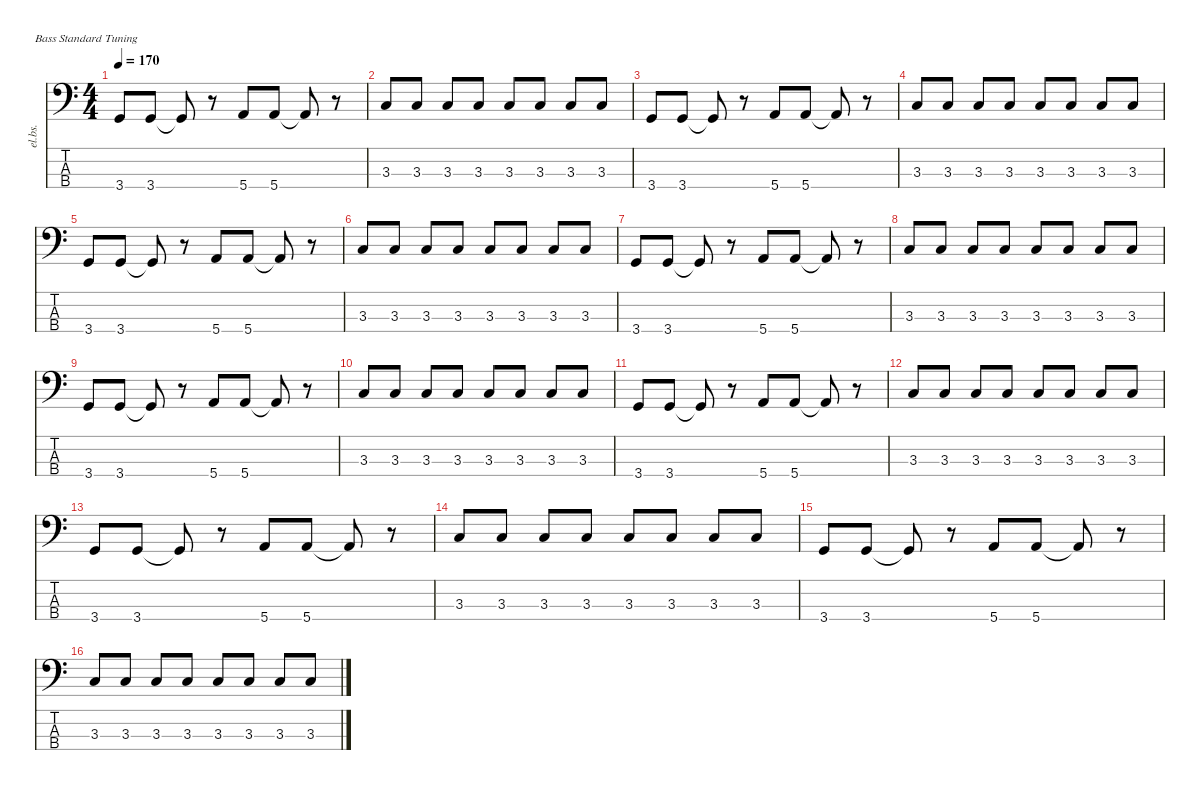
\defaultSystemsLayout 4
\hideDynamics
\bracketExtendMode nobrackets
\otherSystemsTrackNameOrientation horizontal
\track ("Piste 3" "el.bs.") {instrument electricbasspick}
\staff {score tabs}
\tuning (G2 D2 A1 E1)
\ts (4 4)
\tempo 170
\clef f4
\ks c
3.4.8{dy f beam Up} 3.4.8{beam Up} 3.4{t}.8{beam Up} r.8{beam Up} 5.4.8{beam Up} 5.4.8{beam Up} 5.4{t}.8{beam Up} r.8{beam Up} |
3.3.8{beam Up} 3.3.8{beam Up} 3.3.8{beam Up} 3.3.8{beam Up} 3.3.8{beam Up} 3.3.8{beam Up} 3.3.8{beam Up} 3.3.8{beam Up} |
3.4.8{beam Up} 3.4.8{beam Up} 3.4{t}.8{beam Up} r.8{beam Up} 5.4.8{beam Up} 5.4.8{beam Up} 5.4{t}.8{beam Up} r.8{beam Up} |
3.3.8{beam Up} 3.3.8{beam Up} 3.3.8{beam Up} 3.3.8{beam Up} 3.3.8{beam Up} 3.3.8{beam Up} 3.3.8{beam Up} 3.3.8{beam Up} |
3.4.8{beam Up} 3.4.8{beam Up} 3.4{t}.8{beam Up} r.8{beam Up} 5.4.8{beam Up} 5.4.8{beam Up} 5.4{t}.8{beam Up} r.8{beam Up} |
3.3.8{beam Up} 3.3.8{beam Up} 3.3.8{beam Up} 3.3.8{beam Up} 3.3.8{beam Up} 3.3.8{beam Up} 3.3.8{beam Up} 3.3.8{beam Up} |
3.4.8{beam Up} 3.4.8{beam Up} 3.4{t}.8{beam Up} r.8{beam Up} 5.4.8{beam Up} 5.4.8{beam Up} 5.4{t}.8{beam Up} r.8{beam Up} |
3.3.8{beam Up} 3.3.8{beam Up} 3.3.8{beam Up} 3.3.8{beam Up} 3.3.8{beam Up} 3.3.8{beam Up} 3.3.8{beam Up} 3.3.8{beam Up} |
3.4.8{beam Up} 3.4.8{beam Up} 3.4{t}.8{beam Up} r.8{beam Up} 5.4.8{beam Up} 5.4.8{beam Up} 5.4{t}.8{beam Up} r.8{beam Up} |
3.3.8{beam Up} 3.3.8{beam Up} 3.3.8{beam Up} 3.3.8{beam Up} 3.3.8{beam Up} 3.3.8{beam Up} 3.3.8{beam Up} 3.3.8{beam Up} |
3.4.8{beam Up} 3.4.8{beam Up} 3.4{t}.8{beam Up} r.8{beam Up} 5.4.8{beam Up} 5.4.8{beam Up} 5.4{t}.8{beam Up} r.8{beam Up} |
3.3.8{beam Up} 3.3.8{beam Up} 3.3.8{beam Up} 3.3.8{beam Up} 3.3.8{beam Up} 3.3.8{beam Up} 3.3.8{beam Up} 3.3.8{beam Up} |
3.4.8{beam Up} 3.4.8{beam Up} 3.4{t}.8{beam Up} r.8{beam Up} 5.4.8{beam Up} 5.4.8{beam Up} 5.4{t}.8{beam Up} r.8{beam Up} |
3.3.8{beam Up} 3.3.8{beam Up} 3.3.8{beam Up} 3.3.8{beam Up} 3.3.8{beam Up} 3.3.8{beam Up} 3.3.8{beam Up} 3.3.8{beam Up} |
3.4.8{beam Up} 3.4.8{beam Up} 3.4{t}.8{beam Up} r.8{beam Up} 5.4.8{beam Up} 5.4.8{beam Up} 5.4{t}.8{beam Up} r.8{beam Up} |
3.3.8{beam Up} 3.3.8{beam Up} 3.3.8{beam Up} 3.3.8{beam Up} 3.3.8{beam Up} 3.3.8{beam Up} 3.3.8{beam Up} 3.3.8{beam Up}
